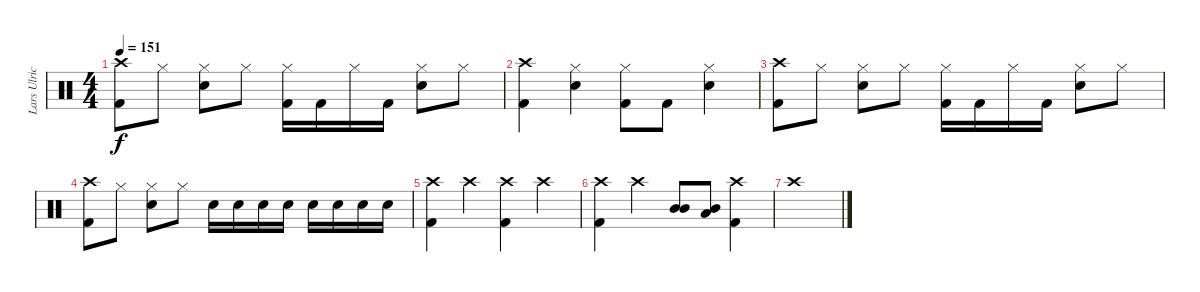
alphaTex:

\track ("Lars Ulrich" "Lars Ulric") {instrument percussion}
\staff {score}
\articulation defaults
\ts (4 4)
\tempo 151
\clef neutral
\ks c
("Crash high (hit)" "Kick (hit) 2").8{dy f} "Hi-Hat (closed)".8 ("Hi-Hat (closed)" "Snare (hit) 2").8 "Hi-Hat (closed)".8 ("Hi-Hat (closed)" "Kick (hit) 2").16 "Kick (hit) 2".16 "Hi-Hat (closed)".16 "Kick (hit) 2".16 ("Hi-Hat (closed)" "Snare (hit) 2").8 "Hi-Hat (closed)".8 |
("Crash high (hit)" "Kick (hit) 2").4 ("Hi-Hat (closed)" "Snare (hit) 2").4 ("Hi-Hat (closed)" "Kick (hit) 2").8 "Kick (hit) 2".8 ("Hi-Hat (closed)" "Snare (hit) 2").4 |
("Crash high (hit)" "Kick (hit) 2").8 "Hi-Hat (closed)".8 ("Hi-Hat (closed)" "Snare (hit) 2").8 "Hi-Hat (closed)".8 ("Hi-Hat (closed)" "Kick (hit) 2").16 "Kick (hit) 2".16 "Hi-Hat (closed)".16 "Kick (hit) 2".16 ("Hi-Hat (closed)" "Snare (hit) 2").8 "Hi-Hat (closed)".8 |
("Crash high (hit)" "Kick (hit) 2").8 "Hi-Hat (closed)".8 ("Hi-Hat (closed)" "Snare (hit) 2").8 "Hi-Hat (closed)".8 "Snare (hit) 2".16 "Snare (hit) 2".16 "Snare (hit) 2".16 "Snare (hit) 2".16 "Snare (hit) 2".16 "Snare (hit) 2".16 "Snare (hit) 2".16 "Snare (hit) 2".16 |
("Crash high (hit)" "Kick (hit) 2").4 "Crash high (hit)".4{volume 0} ("Crash high (hit)" "Kick (hit) 2").4{volume 16} "Crash high (hit)".4{volume 0} |
("Crash high (hit)" "Kick (hit) 2").4{volume 16} "Crash high (hit)".4{volume 0} ("Mid Tom (hit)" "Mid Tom (hit)").8{volume 16} ("Mid Tom (hit)" "Low Tom (hit)").8 ("Crash high (hit)" "Kick (hit) 2").4 |
"Crash high (hit)".1{volume 0}
